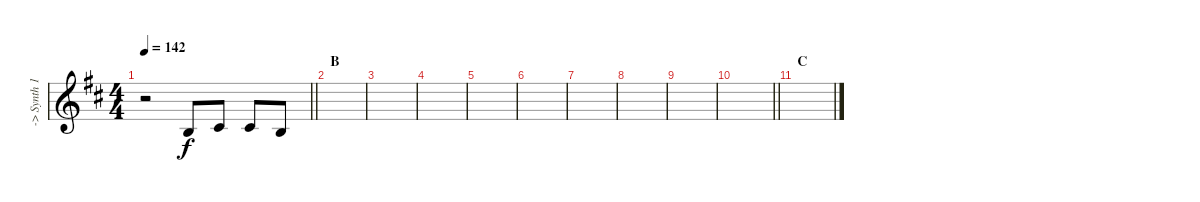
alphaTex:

\track ("-> Synth 1" "-> Synth 1") {instrument drawbarorgan}
\staff {score}
\tuning (E4 B3 G3 D3 A2 E2) {hide}
\ts (4 4)
\tempo 142
\clef g2
\barLineRight lightlight
\ks d
r.2{dy f} 4.3.8 6.3.8 6.3.8 4.3.8 |
\section ("" "B")
|
|
|
|
|
|
|
|
\barLineRight lightlight
|
\section ("" "C")
